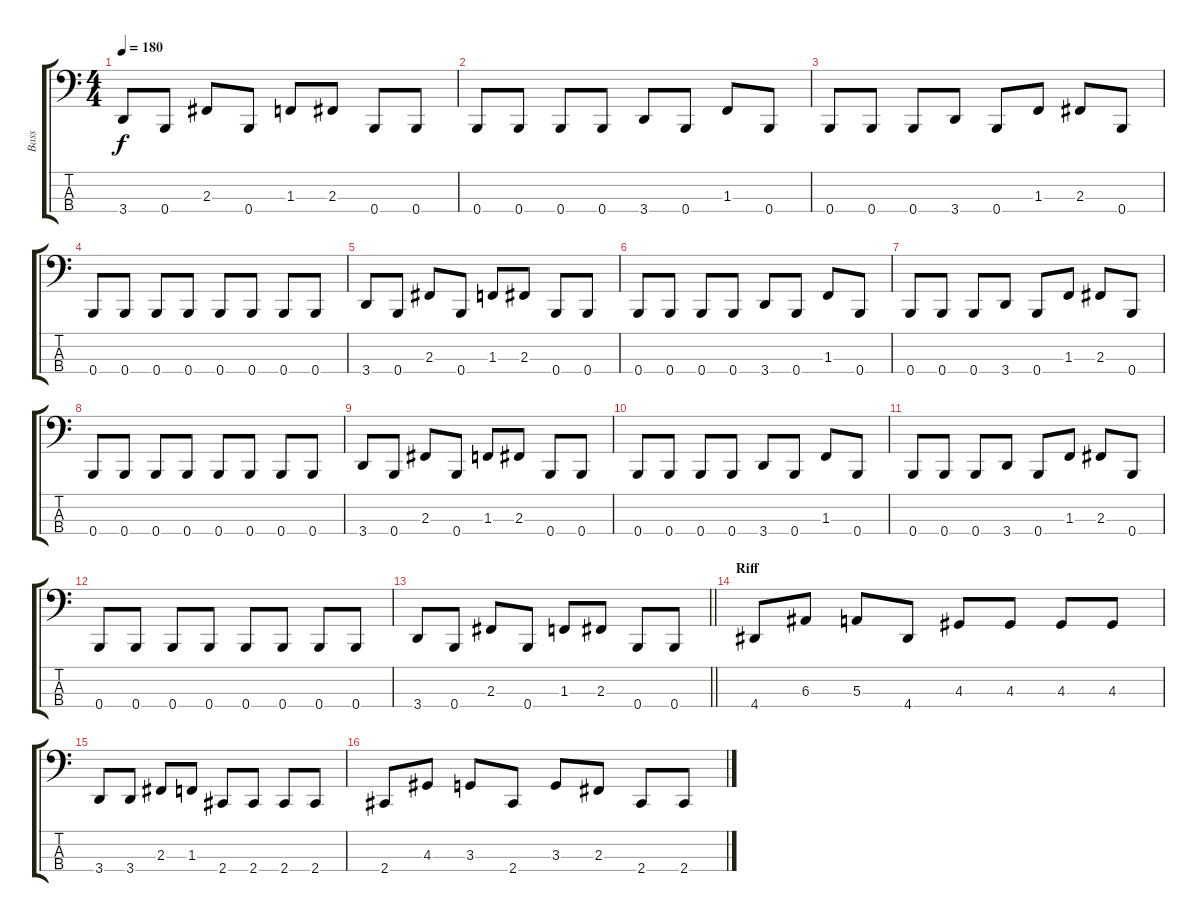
\track ("Bass" "Bass") {instrument electricbasspick}
\staff {score tabs}
\tuning (D2 A1 E1 B0) {hide}
\ts (4 4)
\tempo 180
\clef f4
\ks c
3.4.8{dy f} 0.4.8 2.3.8 0.4.8 1.3.8 2.3.8 0.4.8 0.4.8 |
0.4.8 0.4.8 0.4.8 0.4.8 3.4.8 0.4.8 1.3.8 0.4.8 |
0.4.8 0.4.8 0.4.8 3.4.8 0.4.8 1.3.8 2.3.8 0.4.8 |
0.4.8 0.4.8 0.4.8 0.4.8 0.4.8 0.4.8 0.4.8 0.4.8 |
3.4.8 0.4.8 2.3.8 0.4.8 1.3.8 2.3.8 0.4.8 0.4.8 |
0.4.8 0.4.8 0.4.8 0.4.8 3.4.8 0.4.8 1.3.8 0.4.8 |
0.4.8 0.4.8 0.4.8 3.4.8 0.4.8 1.3.8 2.3.8 0.4.8 |
0.4.8 0.4.8 0.4.8 0.4.8 0.4.8 0.4.8 0.4.8 0.4.8 |
3.4.8 0.4.8 2.3.8 0.4.8 1.3.8 2.3.8 0.4.8 0.4.8 |
0.4.8 0.4.8 0.4.8 0.4.8 3.4.8 0.4.8 1.3.8 0.4.8 |
0.4.8 0.4.8 0.4.8 3.4.8 0.4.8 1.3.8 2.3.8 0.4.8 |
0.4.8 0.4.8 0.4.8 0.4.8 0.4.8 0.4.8 0.4.8 0.4.8 |
\barLineRight lightlight
3.4.8 0.4.8 2.3.8 0.4.8 1.3.8 2.3.8 0.4.8 0.4.8 |
\section ("" "Riff")
4.4.8 6.3.8 5.3.8 4.4.8 4.3.8 4.3.8 4.3.8 4.3.8 |
3.4.8 3.4.8 2.3.8 1.3.8 2.4.8 2.4.8 2.4.8 2.4.8 |
2.4.8 4.3.8 3.3.8 2.4.8 3.3.8 2.3.8 2.4.8 2.4.8
